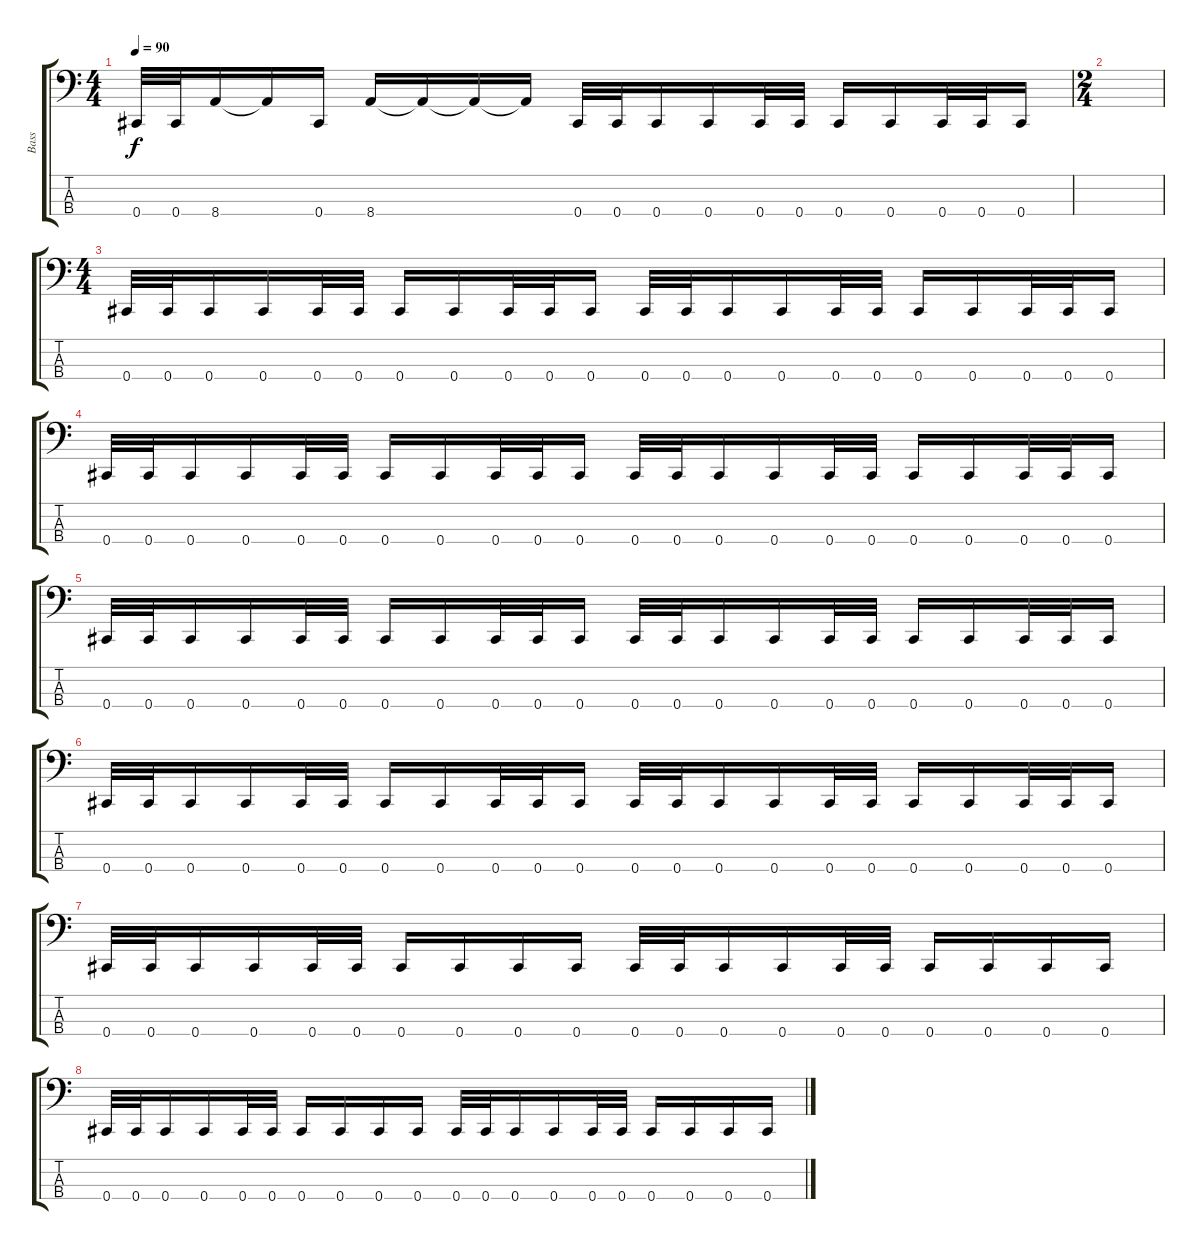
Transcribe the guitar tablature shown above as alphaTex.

\track ("Bass" "Bass") {instrument electricbasspick}
\staff {score tabs}
\tuning (Gb2 Db2 Ab1 Db1) {hide}
\ts (4 4)
\tempo 90
\clef f4
\ks c
0.4.32{dy f} 0.4.32 8.4.16 8.4{t}.16 0.4.16 8.4.16 8.4{t}.16 8.4{t}.16 8.4{t}.16 0.4.32 0.4.32 0.4.16 0.4.16 0.4.32 0.4.32 0.4.16 0.4.16 0.4.32 0.4.32 0.4.16 |
\ts (2 4)
|
\ts (4 4)
0.4.32 0.4.32 0.4.16 0.4.16 0.4.32 0.4.32 0.4.16 0.4.16 0.4.32 0.4.32 0.4.16 0.4.32 0.4.32 0.4.16 0.4.16 0.4.32 0.4.32 0.4.16 0.4.16 0.4.32 0.4.32 0.4.16 |
0.4.32 0.4.32 0.4.16 0.4.16 0.4.32 0.4.32 0.4.16 0.4.16 0.4.32 0.4.32 0.4.16 0.4.32 0.4.32 0.4.16 0.4.16 0.4.32 0.4.32 0.4.16 0.4.16 0.4.32 0.4.32 0.4.16 |
0.4.32 0.4.32 0.4.16 0.4.16 0.4.32 0.4.32 0.4.16 0.4.16 0.4.32 0.4.32 0.4.16 0.4.32 0.4.32 0.4.16 0.4.16 0.4.32 0.4.32 0.4.16 0.4.16 0.4.32 0.4.32 0.4.16 |
0.4.32 0.4.32 0.4.16 0.4.16 0.4.32 0.4.32 0.4.16 0.4.16 0.4.32 0.4.32 0.4.16 0.4.32 0.4.32 0.4.16 0.4.16 0.4.32 0.4.32 0.4.16 0.4.16 0.4.32 0.4.32 0.4.16 |
0.4.32 0.4.32 0.4.16 0.4.16 0.4.32 0.4.32 0.4.16 0.4.16 0.4.16 0.4.16 0.4.32 0.4.32 0.4.16 0.4.16 0.4.32 0.4.32 0.4.16 0.4.16 0.4.16 0.4.16 |
0.4.32 0.4.32 0.4.16 0.4.16 0.4.32 0.4.32 0.4.16 0.4.16 0.4.16 0.4.16 0.4.32 0.4.32 0.4.16 0.4.16 0.4.32 0.4.32 0.4.16 0.4.16 0.4.16 0.4.16
